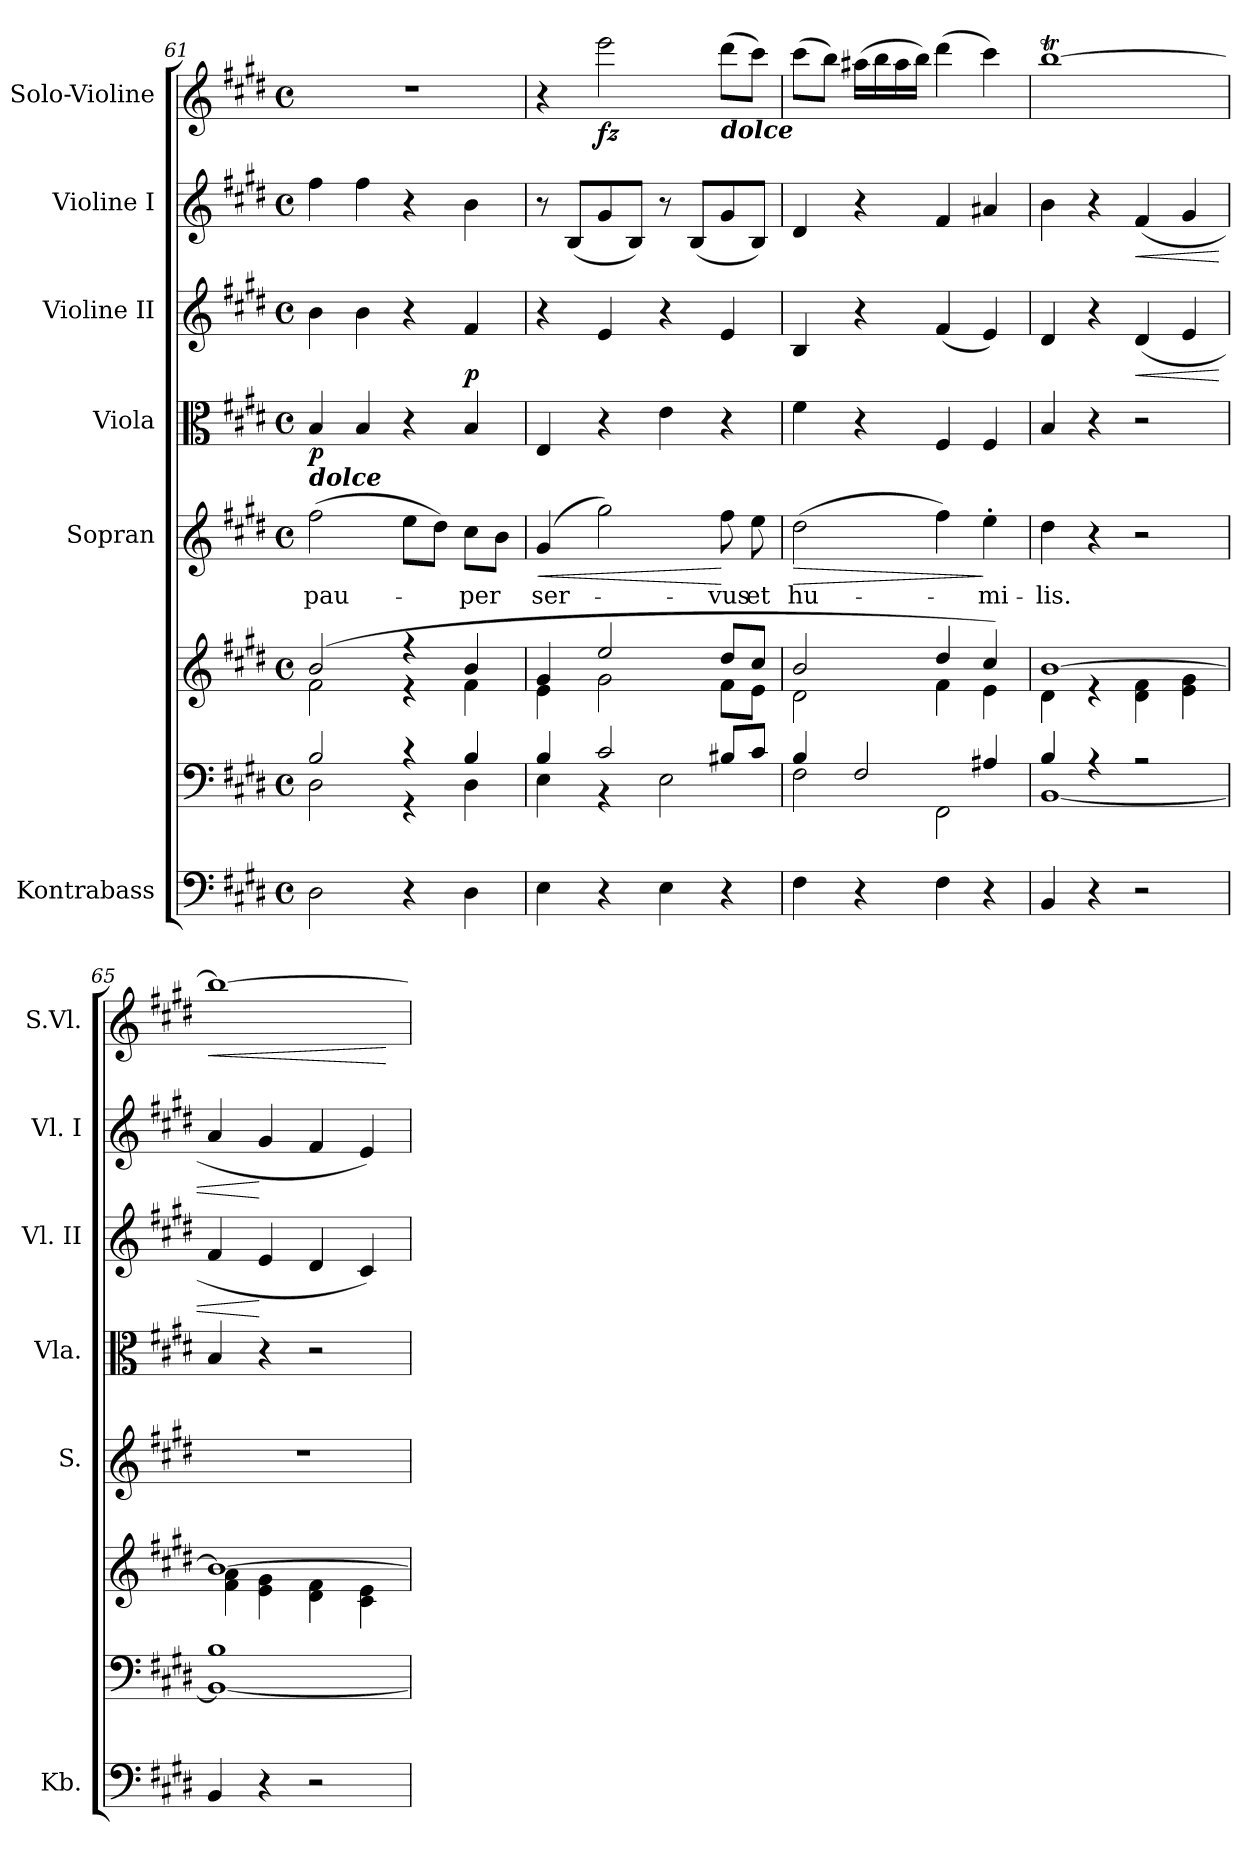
**kern	**kern	**kern	**kern	**text	**dynam	**kern	**dynam	**kern	**dynam	**kern	**dynam	**kern	**dynam
*part7	*part6	*part6	*part5	*part5	*part5	*part4	*part4	*part3	*part3	*part2	*part2	*part1	*part1
*staff8	*staff7	*staff6	*staff5	*staff5	*staff5	*staff4	*staff4	*staff3	*staff3	*staff2	*staff2	*staff1	*staff1
*I"Kontrabass	*	*	*I"Sopran	*	*	*I"Viola	*	*I"Violine II	*	*I"Violine I	*	*I"Solo-Violine	*
*I'Kb.	*	*	*I'S.	*	*	*I'Vla.	*	*I'Vl. II	*	*I'Vl. I	*	*I'S.Vl.	*
*clefF4	*clefF4	*clefG2	*clefG2	*	*	*clefC3	*	*clefG2	*	*clefG2	*	*clefG2	*
*ITrd7c12	*	*	*	*	*	*	*	*	*	*	*	*	*
*k[f#c#g#d#]	*k[f#c#g#d#]	*k[f#c#g#d#]	*k[f#c#g#d#]	*	*	*k[f#c#g#d#]	*	*k[f#c#g#d#]	*	*k[f#c#g#d#]	*	*k[f#c#g#d#]	*
*E:	*E:	*E:	*E:	*	*	*E:	*	*E:	*	*E:	*	*E:	*
*M4/4	*M4/4	*M4/4	*M4/4	*	*	*M4/4	*	*M4/4	*	*M4/4	*	*M4/4	*
*met(c)	*met(c)	*met(c)	*met(c)	*	*	*met(c)	*	*met(c)	*	*met(c)	*	*met(c)	*
=61	=61	=61	=61	=61	=61	=61	=61	=61	=61	=61	=61	=61	=61
*	*^	*^	*	*	*	*	*	*	*	*	*	*	*
!	!	!	!	!	!LO:TX:a:Bi:t=dolce	!	!	!	!	!	!	!	!	!	!
!	!	!	!	!	!	!LO:LY:b	!	!	!LO:DY:b	!	!	!	!	!	!
2DD#\	2B/	2D#\	(2b/	2f#\	(>2ff#\	pau-	.	4B/	p	4b\	.	4ff#\	.	1r	.
.	.	.	.	.	.	.	.	4B/	.	4b\	.	4ff#\	.	.	.
4r	4r	4r	4r	4r	8ee\L	.	.	4r	.	4r	.	4r	.	.	.
.	.	.	.	.	8dd#\J)	.	.	.	.	.	.	.	.	.	.
!	!	!	!	!	!	!LO:LY:b	!	!	!	!	!LO:DY:b	!	!	!	!
4DD#\	4B/	4D#\	4b/	4f#\	8cc#\L	-per	.	4B/	.	4f#/	p	4b\	.	.	.
.	.	.	.	.	8b\J	.	.	.	.	.	.	.	.	.	.
=62	=62	=62	=62	=62	=62	=62	=62	=62	=62	=62	=62	=62	=62	=62	=62
!	!	!	!	!	!	!LO:LY:b	!LO:HP:b	!	!	!	!	!	!	!	!
4EE\	4B/	4E\	4g#/	4e\	(4g#/	ser-	<	4E/	.	4r	.	8r	.	4r	.
.	.	.	.	.	.	.	.	.	.	.	.	(<8B/L	.	.	.
!	!	!	!	!	!	!	!	!	!	!	!	!	!	!	!LO:DY:b
4r	2c#/	4r	2ee/	2g#\	2gg#\)	.	.	4r	.	4e/	.	8g#/	.	2eee\	fz
.	.	.	.	.	.	.	.	.	.	.	.	8B/J)	.	.	.
4EE\	.	2E\	.	.	.	.	.	4e\	.	4r	.	8r	.	.	.
.	.	.	.	.	.	.	.	.	.	.	.	(<8B/L	.	.	.
!	!	!	!	!	!	!	!	!	!	!	!	!	!	!LO:TX:b:Bi:t=dolce	!
!	!	!	!	!	!	!LO:LY:b	!	!	!	!	!	!	!	!	!
4r	8B#X/L	.	8dd#/L	8f#\L	8ff#\	-vus	[	4r	.	4e/	.	8g#/	.	(>8ddd#\L	.
!	!	!	!	!	!	!LO:LY:b	!	!	!	!	!	!	!	!	!
.	8c#/J	.	8cc#/J	8e\J	8ee\	et	.	.	.	.	.	8B/J)	.	8ccc#\J)	.
!!LO:PB:g=z
=63	=63	=63	=63	=63	=63	=63	=63	=63	=63	=63	=63	=63	=63	=63	=63
!	!	!	!	!	!	!LO:LY:b	!LO:HP:b	!	!	!	!	!	!	!	!
4FF#\	4B/	2F#\	2b/	2d#\	(>2dd#\	hu-	>	4f#\	.	4B/	.	4d#/	.	(>8ccc#\L	.
.	.	.	.	.	.	.	.	.	.	.	.	.	.	8bb\J)	.
4r	2F#/	.	.	.	.	.	.	4r	.	4r	.	4r	.	(>16aa#X\LL	.
.	.	.	.	.	.	.	.	.	.	.	.	.	.	16bb\	.
.	.	.	.	.	.	.	.	.	.	.	.	.	.	16aa#\	.
.	.	.	.	.	.	.	.	.	.	.	.	.	.	16bb\JJ)	.
4FF#\	.	2FF#\	4dd#/	4f#\	4ff#\)	.	.	4F#/	.	(<4f#/	.	4f#/	.	(>4ddd#\	.
!	!	!	!	!	!	!LO:LY:b	!	!	!	!	!	!	!	!	!
4r	4A#X/	.	4cc#/)	4e\	4ee'>\	-mi-	]	4F#/	.	4e/)	.	4a#X/	.	4ccc#\)	.
=64	=64	=64	=64	=64	=64	=64	=64	=64	=64	=64	=64	=64	=64	=64	=64
!	!	!	!	!	!	!LO:LY:b	!	!	!	!	!	!	!	!	!
4BBB/	4B/	[<1BB	[>1b	4d#\	4dd#\	-lis.	.	4B/	.	4d#/	.	4b\	.	[1bbT	.
4r	4rA	.	.	4re	4r	.	.	4r	.	4r	.	4r	.	.	.
!	!	!	!	!	!	!	!	!	!	!	!LO:HP:b	!	!LO:HP:b	!	!
2r	2rA	.	.	4d#\ 4f#\	2r	.	.	2r	.	(<4d#/	<	(<4f#/	<	.	.
.	.	.	.	4e\ 4g#\	.	.	.	.	.	4e/	.	4g#/	.	.	.
=65	=65	=65	=65	=65	=65	=65	=65	=65	=65	=65	=65	=65	=65	=65	=65
!	!	!	!	!	!	!	!	!	!	!	!	!	!	!	!LO:HP:b
4BBB/	1B	1BB_	1b_	4f#\ 4a\	1r	.	.	4B/	.	4f#/	.	4a/	.	1bb_	<
4r	.	.	.	4e\ 4g#\	.	.	.	4r	.	4e/	[	4g#/	[	.	.
2r	.	.	.	4d#\ 4f#\	.	.	.	2r	.	4d#/	.	4f#/	.	.	.
.	.	.	.	4c#\ 4e\	.	.	.	.	.	4c#/)	.	4e/)	.	.	.
*	*v	*v	*	*	*	*	*	*	*	*	*	*	*	*	*
*	*	*v	*v	*	*	*	*	*	*	*	*	*	*	*
.	.	.	.	.	.	.	.	.	.	.	.	.	[
=	=	=	=	=	=	=	=	=	=	=	=	=	=
*-	*-	*-	*-	*-	*-	*-	*-	*-	*-	*-	*-	*-	*-
